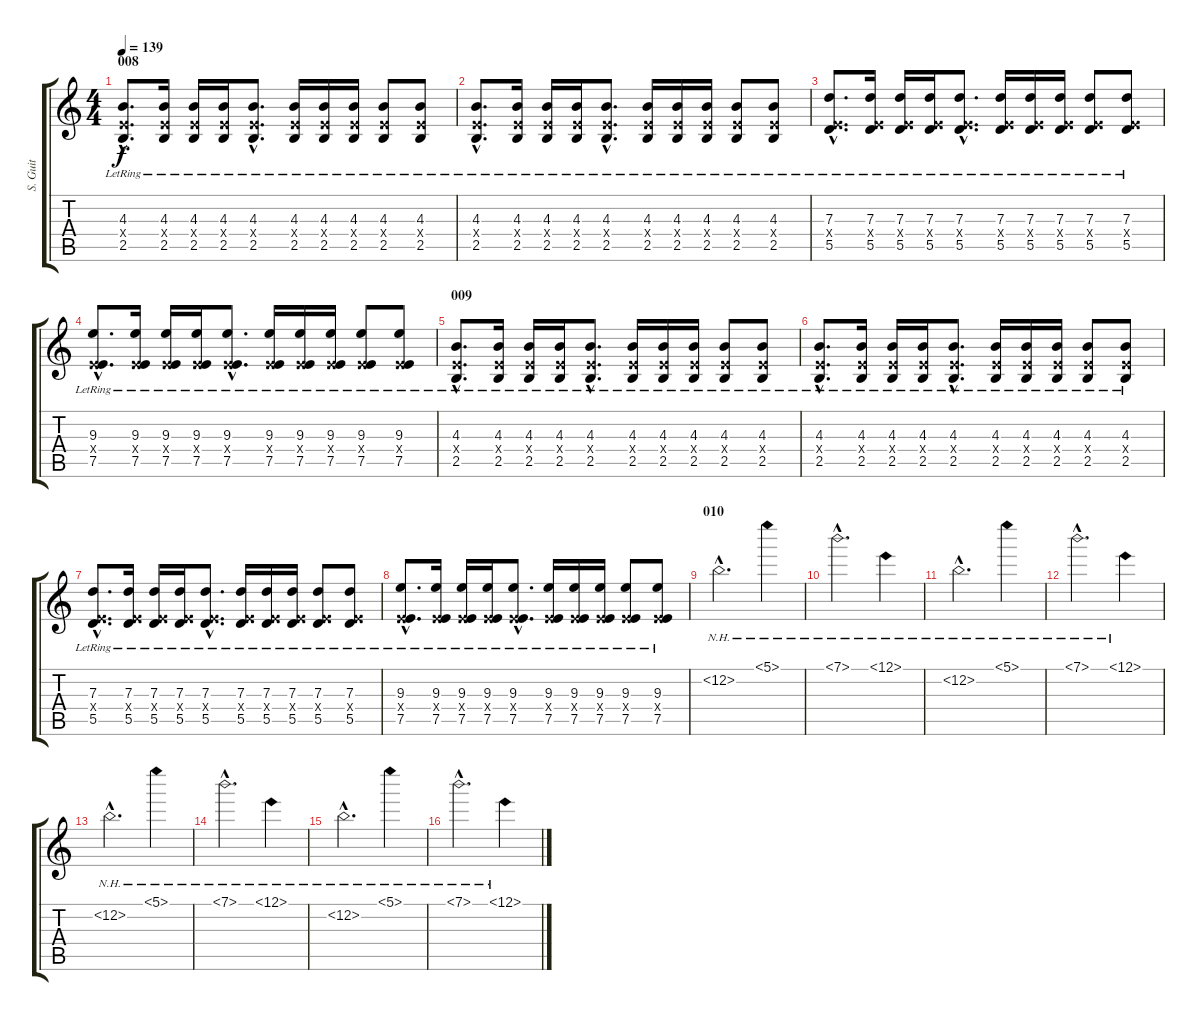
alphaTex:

\track ("S. Guit" "S. Guit") {instrument acousticguitarsteel}
\staff {score tabs}
\tuning (E4 B3 G3 D3 A2 E2) {hide}
\ts (4 4)
\section ("" "008")
\tempo 139
\clef g2
\ks c
(4.3{hac lr} 2.4{hac x} 2.5{hac lr}).8{d dy f} (4.3{lr} 2.4{x} 2.5{lr}).16 (4.3{lr} 2.4{x} 2.5{lr}).16 (4.3{lr} 2.4{x} 2.5{lr}).16 (4.3{hac lr} 2.4{hac x} 2.5{hac lr}).8{d} (4.3{lr} 2.4{x} 2.5{lr}).16 (4.3{lr} 2.4{x} 2.5{lr}).16 (4.3{lr} 2.4{x} 2.5{lr}).16 (4.3{lr} 2.4{x} 2.5{lr}).8 (4.3{lr} 2.4{x} 2.5{lr}).8 |
(4.3{hac lr} 2.4{hac x} 2.5{hac lr}).8{d} (4.3{lr} 2.4{x} 2.5{lr}).16 (4.3{lr} 2.4{x} 2.5{lr}).16 (4.3{lr} 2.4{x} 2.5{lr}).16 (4.3{hac lr} 2.4{hac x} 2.5{hac lr}).8{d} (4.3{lr} 2.4{x} 2.5{lr}).16 (4.3{lr} 2.4{x} 2.5{lr}).16 (4.3{lr} 2.4{x} 2.5{lr}).16 (4.3{lr} 2.4{x} 2.5{lr}).8 (4.3{lr} 2.4{x} 2.5{lr}).8 |
(7.3{hac lr} 2.4{hac x} 5.5{hac lr}).8{d} (7.3{lr} 2.4{x} 5.5{lr}).16 (7.3{lr} 2.4{x} 5.5{lr}).16 (7.3{lr} 2.4{x} 5.5{lr}).16 (7.3{hac lr} 2.4{hac x} 5.5{hac lr}).8{d} (7.3{lr} 2.4{x} 5.5{lr}).16 (7.3{lr} 2.4{x} 5.5{lr}).16 (7.3{lr} 2.4{x} 5.5{lr}).16 (7.3{lr} 2.4{x} 5.5{lr}).8 (7.3{lr} 2.4{x} 5.5{lr}).8 |
(9.3{hac lr} 2.4{hac x} 7.5{hac lr}).8{d} (9.3{lr} 2.4{x} 7.5{lr}).16 (9.3{lr} 2.4{x} 7.5{lr}).16 (9.3{lr} 2.4{x} 7.5{lr}).16 (9.3{hac lr} 2.4{hac x} 7.5{hac lr}).8{d} (9.3{lr} 2.4{x} 7.5{lr}).16 (9.3{lr} 2.4{x} 7.5{lr}).16 (9.3{lr} 2.4{x} 7.5{lr}).16 (9.3{lr} 2.4{x} 7.5{lr}).8 (9.3{lr} 2.4{x} 7.5{lr}).8 |
\section ("" "009")
(4.3{hac lr} 2.4{hac x} 2.5{hac lr}).8{d} (4.3{lr} 2.4{x} 2.5{lr}).16 (4.3{lr} 2.4{x} 2.5{lr}).16 (4.3{lr} 2.4{x} 2.5{lr}).16 (4.3{hac lr} 2.4{hac x} 2.5{hac lr}).8{d} (4.3{lr} 2.4{x} 2.5{lr}).16 (4.3{lr} 2.4{x} 2.5{lr}).16 (4.3{lr} 2.4{x} 2.5{lr}).16 (4.3{lr} 2.4{x} 2.5{lr}).8 (4.3{lr} 2.4{x} 2.5{lr}).8 |
(4.3{hac lr} 2.4{hac x} 2.5{hac lr}).8{d} (4.3{lr} 2.4{x} 2.5{lr}).16 (4.3{lr} 2.4{x} 2.5{lr}).16 (4.3{lr} 2.4{x} 2.5{lr}).16 (4.3{hac lr} 2.4{hac x} 2.5{hac lr}).8{d} (4.3{lr} 2.4{x} 2.5{lr}).16 (4.3{lr} 2.4{x} 2.5{lr}).16 (4.3{lr} 2.4{x} 2.5{lr}).16 (4.3{lr} 2.4{x} 2.5{lr}).8 (4.3{lr} 2.4{x} 2.5{lr}).8 |
(7.3{hac lr} 2.4{hac x} 5.5{hac lr}).8{d} (7.3{lr} 2.4{x} 5.5{lr}).16 (7.3{lr} 2.4{x} 5.5{lr}).16 (7.3{lr} 2.4{x} 5.5{lr}).16 (7.3{hac lr} 2.4{hac x} 5.5{hac lr}).8{d} (7.3{lr} 2.4{x} 5.5{lr}).16 (7.3{lr} 2.4{x} 5.5{lr}).16 (7.3{lr} 2.4{x} 5.5{lr}).16 (7.3{lr} 2.4{x} 5.5{lr}).8 (7.3{lr} 2.4{x} 5.5{lr}).8 |
(9.3{hac lr} 2.4{hac x} 7.5{hac lr}).8{d} (9.3{lr} 2.4{x} 7.5{lr}).16 (9.3{lr} 2.4{x} 7.5{lr}).16 (9.3{lr} 2.4{x} 7.5{lr}).16 (9.3{hac lr} 2.4{hac x} 7.5{hac lr}).8{d} (9.3{lr} 2.4{x} 7.5{lr}).16 (9.3{lr} 2.4{x} 7.5{lr}).16 (9.3{lr} 2.4{x} 7.5{lr}).16 (9.3{lr} 2.4{x} 7.5{lr}).8 (9.3{lr} 2.4{x} 7.5{lr}).8 |
\section ("" "010")
12.2{nh hac}.2{d volume 14} 5.1{nh}.4 |
7.1{nh hac}.2{d} 12.1{nh}.4 |
12.2{nh hac}.2{d} 5.1{nh}.4 |
7.1{nh hac}.2{d} 12.1{nh}.4 |
12.2{nh hac}.2{d} 5.1{nh}.4 |
7.1{nh hac}.2{d} 12.1{nh}.4 |
12.2{nh hac}.2{d} 5.1{nh}.4 |
7.1{nh hac}.2{d} 12.1{nh}.4
